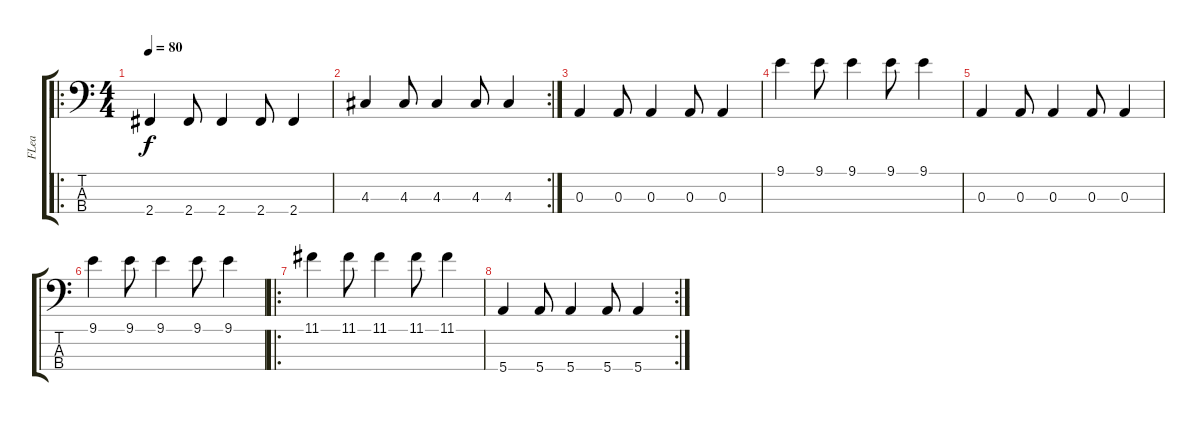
\track ("FLea" "FLea") {instrument electricbassfinger}
\staff {score tabs}
\tuning (G2 D2 A1 E1) {hide}
\ro
\ts (4 4)
\tempo 80
\clef f4
\ks c
2.4.4{dy f} 2.4.8 2.4.4 2.4.8 2.4.4 |
\rc 2
4.3.4 4.3.8 4.3.4 4.3.8 4.3.4 |
0.3.4 0.3.8 0.3.4 0.3.8 0.3.4 |
9.1.4 9.1.8 9.1.4 9.1.8 9.1.4 |
0.3.4 0.3.8 0.3.4 0.3.8 0.3.4 |
9.1.4 9.1.8 9.1.4 9.1.8 9.1.4 |
\ro
11.1.4 11.1.8 11.1.4 11.1.8 11.1.4 |
\rc 2
5.4.4 5.4.8 5.4.4 5.4.8 5.4.4
